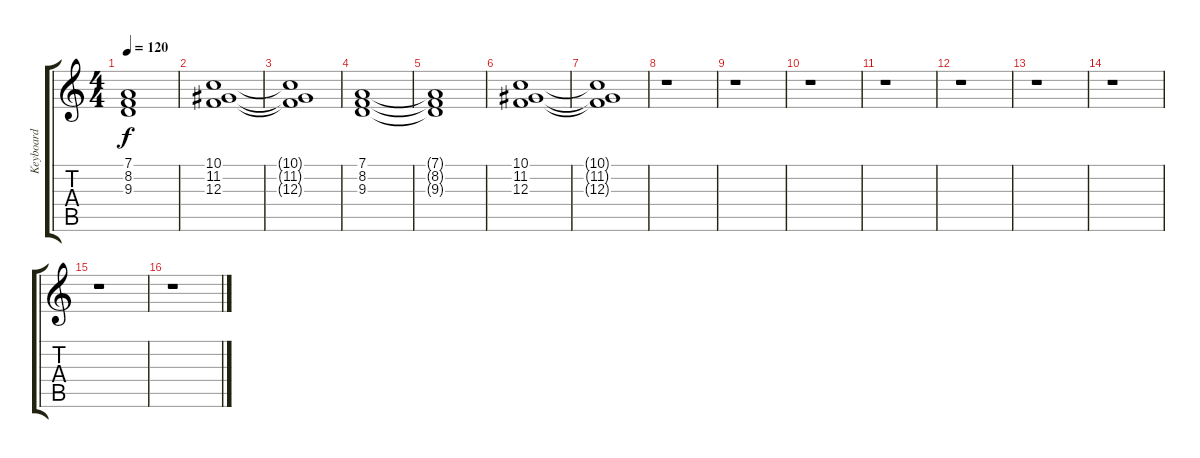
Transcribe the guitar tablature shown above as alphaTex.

\track ("Keyboard" "Keyboard") {instrument stringensemble1}
\staff {score tabs}
\tuning (D4 A3 F3 C3 G2 D2) {hide}
\ts (4 4)
\tempo 120
\clef g2
\ks c
(7.1{t} 8.2{t} 9.3{t}).1{dy f} |
(10.1 11.2 12.3).1 |
(10.1{t} 11.2{t} 12.3{t}).1 |
(7.1 8.2 9.3).1 |
(7.1{t} 8.2{t} 9.3{t}).1 |
(10.1 11.2 12.3).1 |
(10.1{t} 11.2{t} 12.3{t}).1 |
r.1 |
r.1 |
r.1 |
r.1 |
r.1 |
r.1 |
r.1 |
r.1 |
r.1
